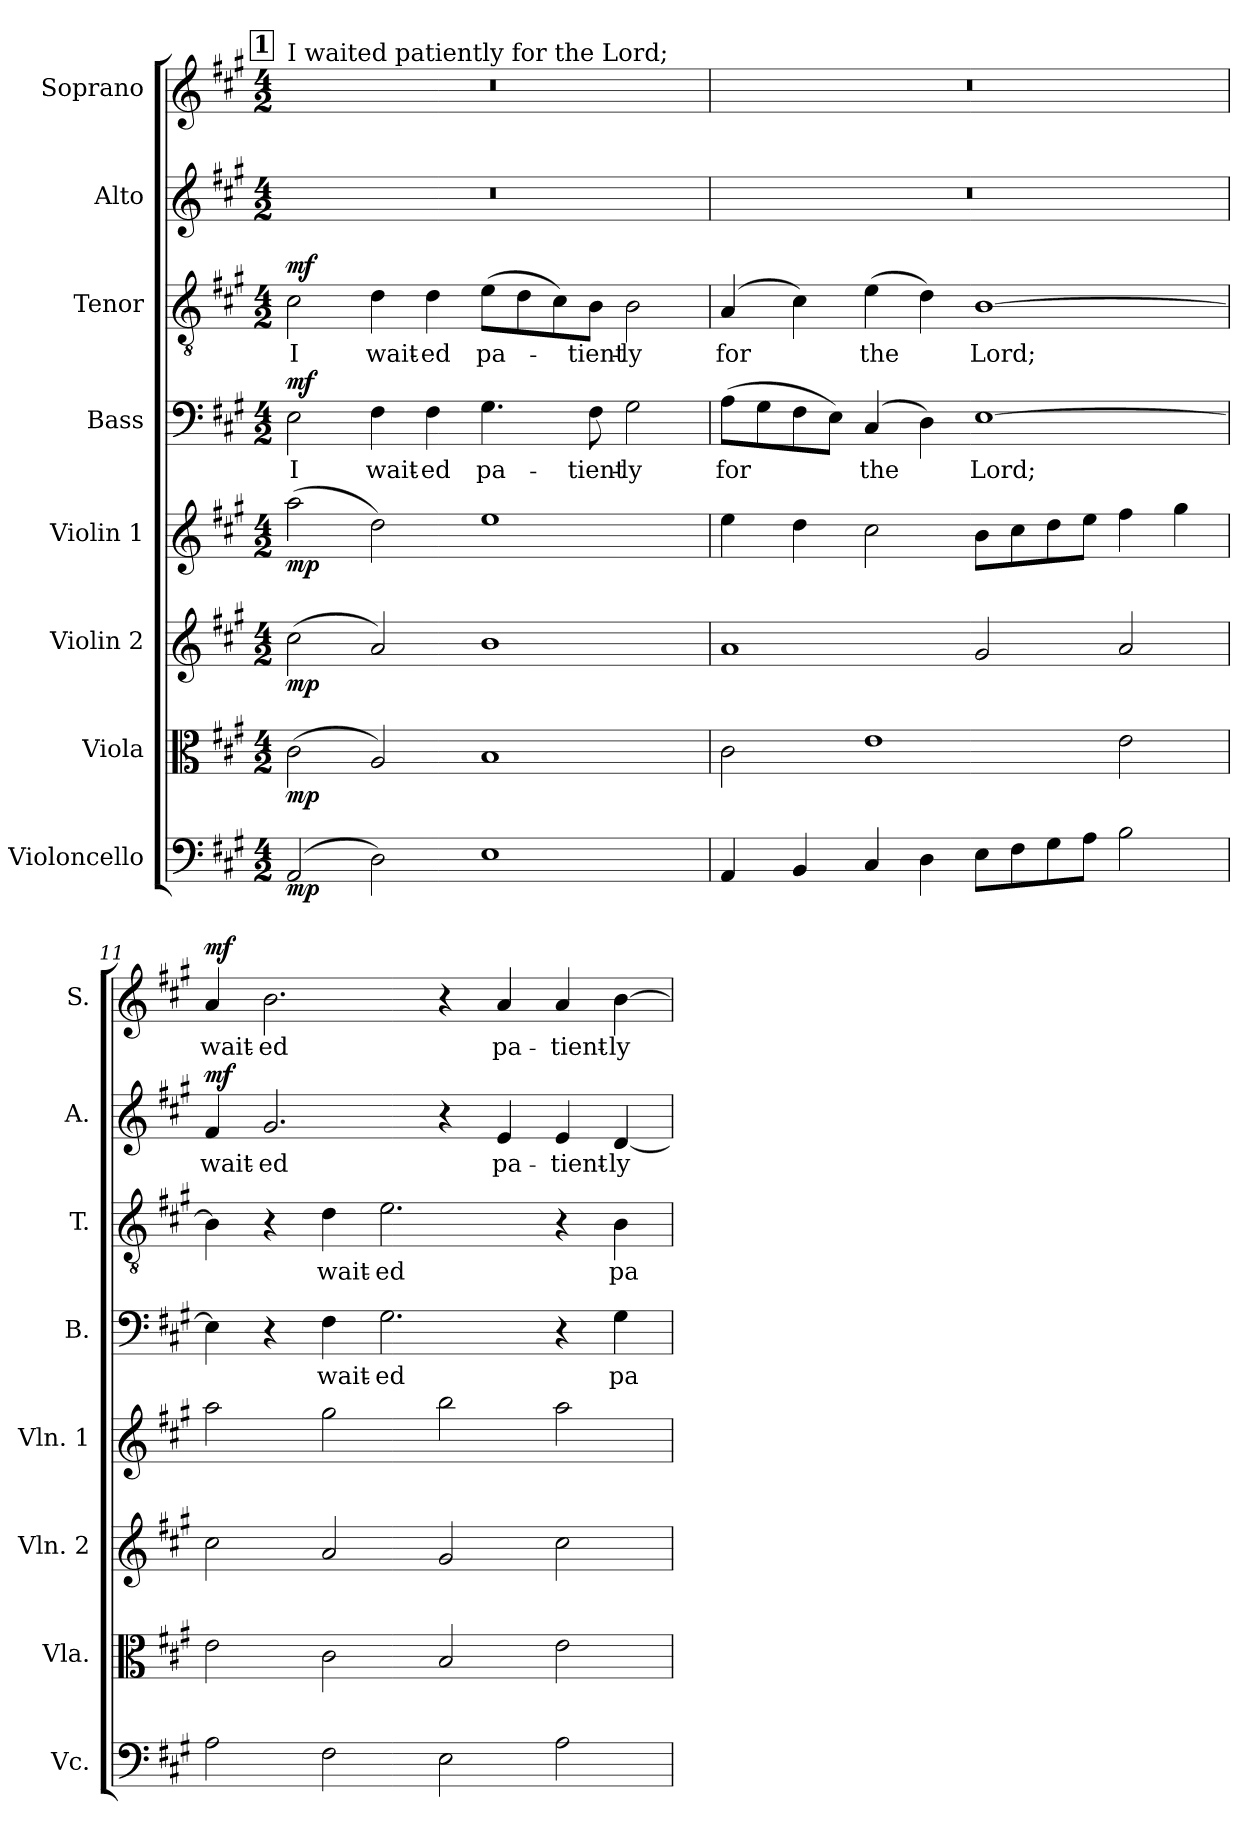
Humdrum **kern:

**kern	**dynam	**kern	**dynam	**kern	**dynam	**kern	**dynam	**kern	**text	**dynam	**kern	**text	**dynam	**kern	**text	**dynam	**kern	**text	**dynam
*part8	*part8	*part7	*part7	*part6	*part6	*part5	*part5	*part4	*part4	*part4	*part3	*part3	*part3	*part2	*part2	*part2	*part1	*part1	*part1
*staff8	*staff8	*staff7	*staff7	*staff6	*staff6	*staff5	*staff5	*staff4	*staff4	*staff4	*staff3	*staff3	*staff3	*staff2	*staff2	*staff2	*staff1	*staff1	*staff1
*I"Violoncello	*	*I"Viola	*	*I"Violin 2	*	*I"Violin 1	*	*I"Bass	*	*	*I"Tenor	*	*	*I"Alto	*	*	*I"Soprano	*	*
*I'Vc.	*	*I'Vla.	*	*I'Vln. 2	*	*I'Vln. 1	*	*I'B.	*	*	*I'T.	*	*	*I'A.	*	*	*I'S.	*	*
!!LO:PB:g=z
*clefF4	*	*clefC3	*	*clefG2	*	*clefG2	*	*clefF4	*	*	*clefGv2	*	*	*clefG2	*	*	*clefG2	*	*
*k[f#c#g#]	*	*k[f#c#g#]	*	*k[f#c#g#]	*	*k[f#c#g#]	*	*k[f#c#g#]	*	*	*k[f#c#g#]	*	*	*k[f#c#g#]	*	*	*k[f#c#g#]	*	*
*M4/2	*	*M4/2	*	*M4/2	*	*M4/2	*	*M4/2	*	*	*M4/2	*	*	*M4/2	*	*	*M4/2	*	*
!!LO:REH:place=s1:a:B:fs=14:t=1
=9	=9	=9	=9	=9	=9	=9	=9	=9	=9	=9	=9	=9	=9	=9	=9	=9	=9	=9	=9
!	!	!	!	!	!	!	!	!	!	!	!	!	!	!	!	!	!LO:TX:a:t=I waited patiently for the Lord;	!	!
!	!LO:DY:b	!	!LO:DY:b	!	!LO:DY:b	!	!LO:DY:b	!	!	!LO:DY:b	!	!	!LO:DY:b	!	!	!	!	!	!
(>2AA/	mp	(>2c#\	mp	(>2cc#\	mp	(>2aa\	mp	2E\	I	mf	2c#\	I	mf	0r	.	.	0r	.	.
2D\)	.	2A/)	.	2a/)	.	2dd\)	.	4F#\	wait-	.	4d\	wait-	.	.	.	.	.	.	.
.	.	.	.	.	.	.	.	4F#\	-ed	.	4d\	-ed	.	.	.	.	.	.	.
1E	.	1B	.	1b	.	1ee	.	4.G#\	pa-	.	(>8e\L	pa-	.	.	.	.	.	.	.
.	.	.	.	.	.	.	.	.	.	.	8d\	.	.	.	.	.	.	.	.
.	.	.	.	.	.	.	.	.	.	.	8c#\)	.	.	.	.	.	.	.	.
.	.	.	.	.	.	.	.	8F#\	-tient-	.	8B\J	tient-	.	.	.	.	.	.	.
.	.	.	.	.	.	.	.	2G#\	-ly	.	2B\	-ly	.	.	.	.	.	.	.
=10	=10	=10	=10	=10	=10	=10	=10	=10	=10	=10	=10	=10	=10	=10	=10	=10	=10	=10	=10
4AA/	.	2c#\	.	1a	.	4ee\	.	(>8A\L	for	.	(>4A/	for	.	0r	.	.	0r	.	.
.	.	.	.	.	.	.	.	8G#\	.	.	.	.	.	.	.	.	.	.	.
4BB/	.	.	.	.	.	4dd\	.	8F#\	.	.	4c#\)	.	.	.	.	.	.	.	.
.	.	.	.	.	.	.	.	8E\J)	.	.	.	.	.	.	.	.	.	.	.
4C#/	.	1e	.	.	.	2cc#\	.	(>4C#/	the	.	(>4e\	the	.	.	.	.	.	.	.
4D\	.	.	.	.	.	.	.	4D\)	.	.	4d\)	.	.	.	.	.	.	.	.
8E\L	.	.	.	2g#/	.	8b\L	.	[1E	Lord;	.	[1B	Lord;	.	.	.	.	.	.	.
8F#\	.	.	.	.	.	8cc#\	.	.	.	.	.	.	.	.	.	.	.	.	.
8G#\	.	.	.	.	.	8dd\	.	.	.	.	.	.	.	.	.	.	.	.	.
8A\J	.	.	.	.	.	8ee\J	.	.	.	.	.	.	.	.	.	.	.	.	.
2B\	.	2e\	.	2a/	.	4ff#\	.	.	.	.	.	.	.	.	.	.	.	.	.
.	.	.	.	.	.	4gg#\	.	.	.	.	.	.	.	.	.	.	.	.	.
=11	=11	=11	=11	=11	=11	=11	=11	=11	=11	=11	=11	=11	=11	=11	=11	=11	=11	=11	=11
!	!	!	!	!	!	!	!	!	!	!	!	!	!	!	!	!LO:DY:b	!	!	!LO:DY:b
2A\	.	2e\	.	2cc#\	.	2aa\	.	4E\]	.	.	4B\]	.	.	4f#/	wait-	mf	4a/	wait-	mf
.	.	.	.	.	.	.	.	4r	.	.	4r	.	.	2.g#/	-ed	.	2.b\	-ed	.
2F#\	.	2c#\	.	2a/	.	2gg#\	.	4F#\	wait-	.	4d\	wait-	.	.	.	.	.	.	.
.	.	.	.	.	.	.	.	2.G#\	-ed	.	2.e\	-ed	.	.	.	.	.	.	.
2E\	.	2B/	.	2g#/	.	2bb\	.	.	.	.	.	.	.	4r	.	.	4r	.	.
.	.	.	.	.	.	.	.	.	.	.	.	.	.	4e/	pa-	.	4a/	pa-	.
2A\	.	2e\	.	2cc#\	.	2aa\	.	4r	.	.	4r	.	.	4e/	-tient-	.	4a/	-tient-	.
.	.	.	.	.	.	.	.	4G#\	pa-	.	4B\	pa-	.	[4d/	-ly	.	[4b\	-ly	.
=	=	=	=	=	=	=	=	=	=	=	=	=	=	=	=	=	=	=	=
*-	*-	*-	*-	*-	*-	*-	*-	*-	*-	*-	*-	*-	*-	*-	*-	*-	*-	*-	*-
